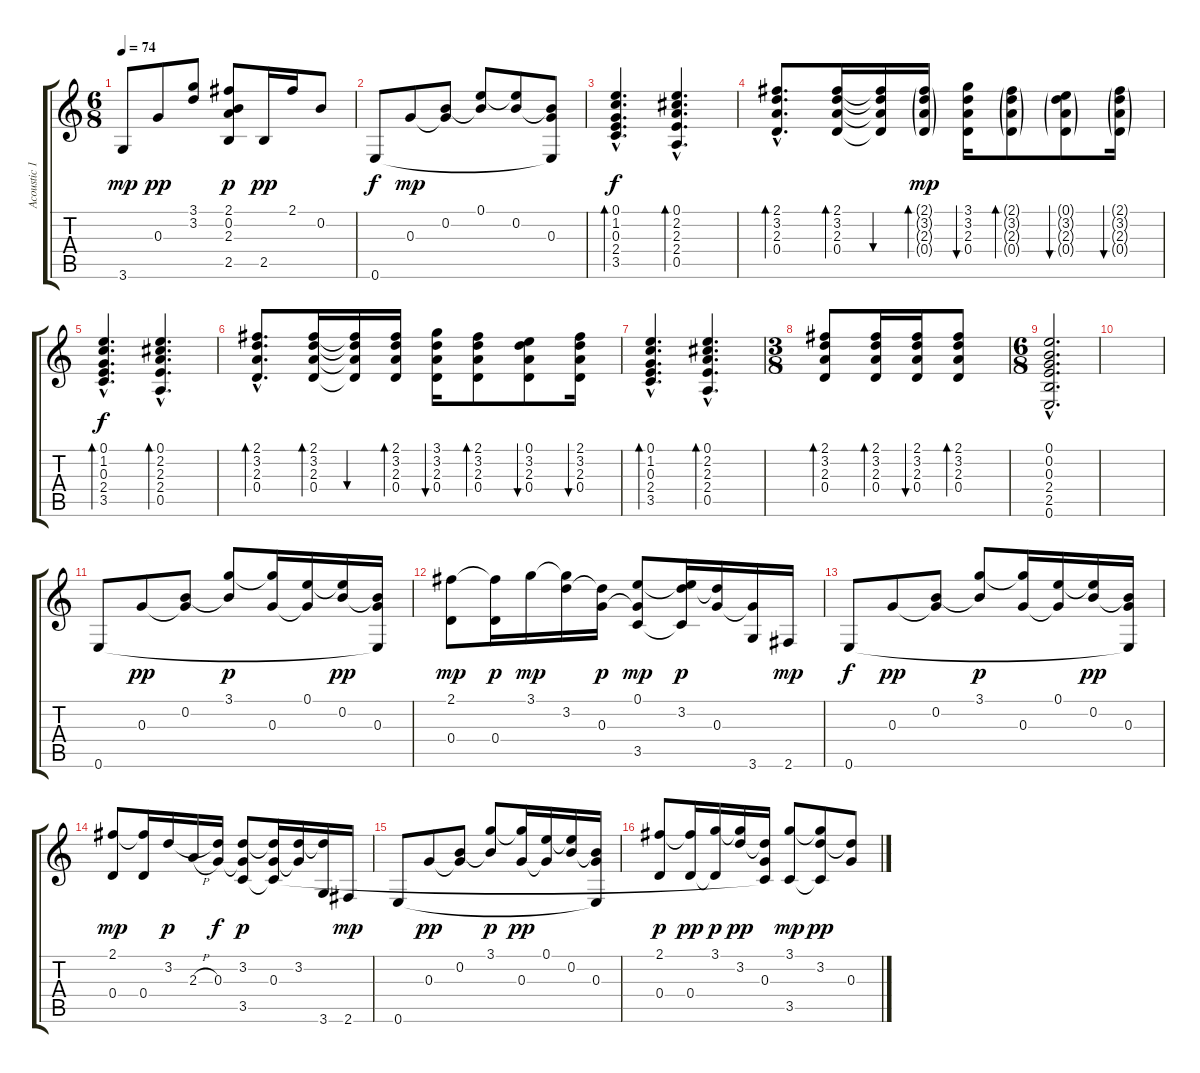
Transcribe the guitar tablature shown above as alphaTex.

\track ("Acoustic 1" "Acoustic 1") {instrument acousticguitarnylon}
\staff {score tabs}
\tuning (E4 B3 G3 D3 A2 E2) {hide}
\ts (6 8)
\tempo 74
\clef g2
\ks c
3.6.8{dy mp} 0.3.8{dy pp} (3.1 3.2).8 (2.1 0.2 2.3 2.5).8{dy p} 2.5.16{dy pp} 2.1.16 0.2.8 |
0.6.8{dy f} 0.3.8{dy mp} (0.2 0.3{t}).8 (0.1 0.2{t}).8 (0.1{t} 0.2).8 (0.2{t} 0.3 0.6{t}).8 |
(0.1{hac} 1.2{hac} 0.3{hac} 2.4{hac} 3.5{hac}).4{d bd 60 dy f volume 9} (0.1{hac} 2.2{hac} 2.3{hac} 2.4{hac} 0.5{hac}).4{d bd 60} |
(2.1{hac} 3.2{hac} 2.3{hac} 0.4{hac}).8{d bd 60} (2.1 3.2 2.3 0.4).16{bd 60} (2.1{t} 3.2{t} 2.3{t} 0.4{t}).16{bu 60} (2.1{g} 3.2{g} 2.3{g} 0.4{g}).16{bd 60 dy mp} (3.1 3.2 2.3 0.4).16{bu 60} (2.1{g} 3.2{g} 2.3{g} 0.4{g}).8{bd 60} (0.1{g} 3.2{g} 2.3{g} 0.4{g}).8{bu 60} (2.1{g} 3.2{g} 2.3{g} 0.4{g}).16{bu 60} |
(0.1{hac} 1.2{hac} 0.3{hac} 2.4{hac} 3.5{hac}).4{d bd 60 dy f} (0.1{hac} 2.2{hac} 2.3{hac} 2.4{hac} 0.5{hac}).4{d bd 60} |
(2.1{hac} 3.2{hac} 2.3{hac} 0.4{hac}).8{d bd 60} (2.1 3.2 2.3 0.4).16{bd 60} (2.1{t} 3.2{t} 2.3{t} 0.4{t}).16{bu 60} (2.1 3.2 2.3 0.4).16{bd 60} (3.1 3.2 2.3 0.4).16{bu 60} (2.1 3.2 2.3 0.4).8{bd 60} (0.1 3.2 2.3 0.4).8{bu 60} (2.1 3.2 2.3 0.4).16{bu 60} |
(0.1{hac} 1.2{hac} 0.3{hac} 2.4{hac} 3.5{hac}).4{d bd 60} (0.1{hac} 2.2{hac} 2.3{hac} 2.4{hac} 0.5{hac}).4{d bd 60} |
\ts (3 8)
(2.1 3.2 2.3 0.4).8{bd 120} (2.1 3.2 2.3 0.4).16{bd 120} (2.1 3.2 2.3 0.4).16{bu 120} (2.1 3.2 2.3 0.4).8{bd 120} |
\ts (6 8)
(0.1{hac} 0.2{hac} 0.3{hac} 2.4{hac} 2.5{hac} 0.6{hac}).2{d} |
|
0.6.8{volume 14} 0.3.8{dy pp} (0.2 0.3{t}).8 (3.1 0.2{t}).8{dy p} (3.1{t} 0.3).16 (0.1 0.3{t}).16 (0.1{t} 0.2).16{dy pp} (0.2{t} 0.3 0.6{t}).16 |
(2.1 0.4).8{dy mp} (2.1{t} 0.4).16{dy p} 3.1.16{dy mp} (3.1{t} 3.2).16 (3.2{t} 0.3).16{dy p} (0.1 0.3{t} 3.5).8{dy mp} (0.1{t} 3.2 3.5{t}).16{dy p} (3.2{t} 0.3).16 (0.3{t} 3.6).16 2.6.16{dy mp} |
0.6.8{dy f} 0.3.8{dy pp} (0.2 0.3{t}).8 (3.1 0.2{t}).8{dy p} (3.1{t} 0.3).16 (0.1 0.3{t}).16 (0.1{t} 0.2).16{dy pp} (0.2{t} 0.3 0.6{t}).16 |
(2.1 0.4).8{dy mp} (2.1{t} 0.4).16 3.2.16{dy p} 2.3{h}.16 (3.2{t} 0.3).16{dy f} (3.2 0.3{t} 3.5).8{dy p} (3.2{t} 0.3 3.5{t}).16 (3.2 0.3{t}).16 (3.2{t} 3.6).16 2.6.16{dy mp} |
0.6.8 0.3.8{dy pp} (0.2 0.3{t}).8 (3.1 0.2{t}).8{dy p} (3.1{t} 0.3).16{dy pp} (0.1 0.3{t}).16 (0.1{t} 0.2).16 (0.2{t} 0.3 0.6{t}).16 |
(2.1 0.4).8{dy p} (2.1{t} 0.4).16{dy pp} (3.1 0.4{t}).16{dy p} (3.1{t} 3.2).16{dy pp} (3.2{t} 0.3 3.5{t}).16 (3.1 3.5).8{dy mp} (3.1{t} 3.2 3.5{t}).8{dy pp} (3.2{t} 0.3).8
